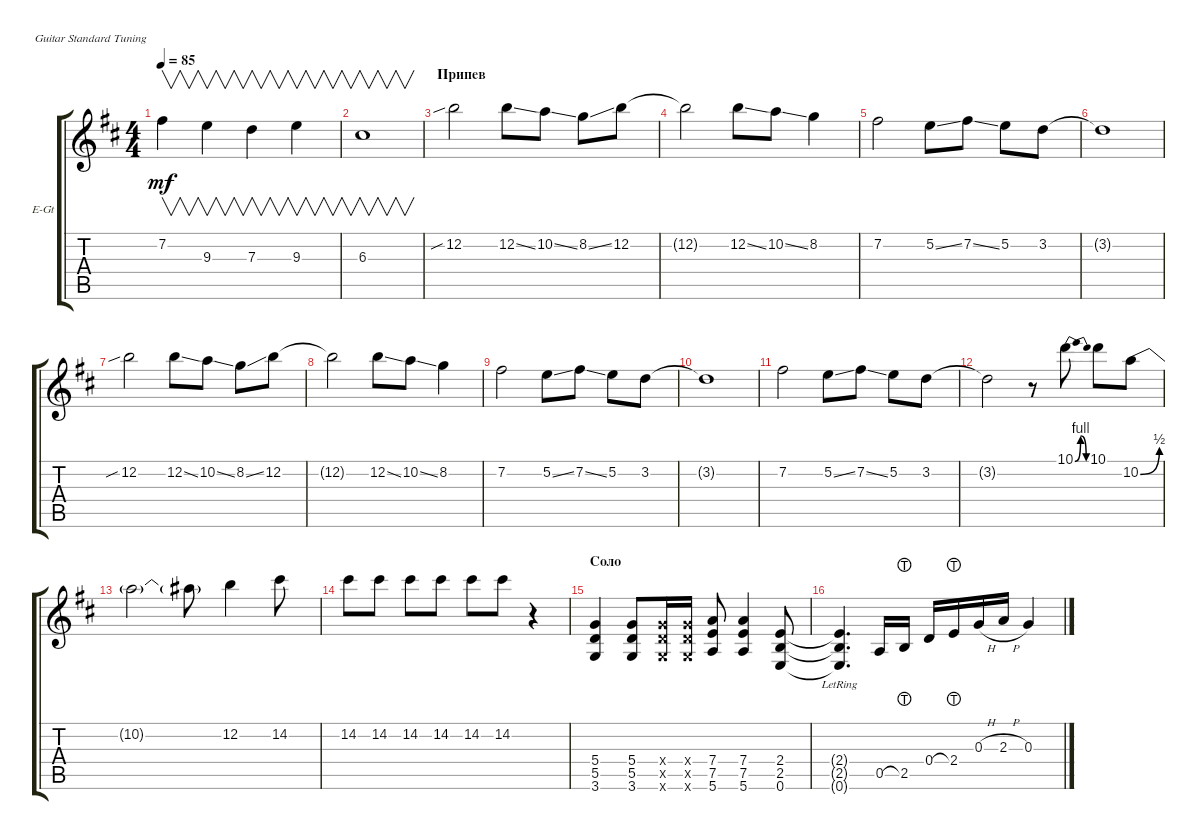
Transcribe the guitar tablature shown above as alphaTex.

\defaultSystemsLayout 4
\bracketExtendMode groupsimilarinstruments
\firstSystemTrackNameOrientation horizontal
\otherSystemsTrackNameOrientation horizontal
\track ("Electric Guitar" "E-Gt") {instrument overdrivenguitar}
\staff {score tabs}
\tuning (E4 B3 G3 D3 A2 E2)
\ts (4 4)
\tempo 85
\clef g2
\scale
0.333333
\ks bminor
7.2.4{v dy mf} 9.3.4{v} 7.3.4{v} 9.3.4{v} |
\scale
0.333333 6.3.1{v} |
\section ("" "Припев")
\scale
0.333333 12.2{sib}.2 12.2{ss}.8 10.2{ss}.8 8.2{ss}.8 12.2.8 |
\scale
0.333333 12.2{t}.2 12.2{ss}.8 10.2{ss}.8 8.2.4 |
\scale
0.333333 7.2.2 5.2{ss}.8 7.2{ss}.8 5.2.8 3.2.8 |
\scale
0.333333 3.2{t}.1 |
\scale
0.333333 12.2{sib}.2 12.2{ss}.8 10.2{ss}.8 8.2{ss}.8 12.2.8 |
\scale
0.333333 12.2{t}.2 12.2{ss}.8 10.2{ss}.8 8.2.4 |
\scale
0.333333 7.2.2 5.2{ss}.8 7.2{ss}.8 5.2.8 3.2.8 |
\scale
0.333333 3.2{t}.1 |
\scale
0.333333 7.2.2 5.2{ss}.8 7.2{ss}.8 5.2.8 3.2.8 |
\scale
0.333333 3.2{t}.2 r.8 10.1{be (bendrelease 0 0 10.2 4 34.8 4 59.4 0)}.8 10.1.8 10.2{be (bend 0 0 4.2 2)}.8 |
10.2{t}.2 10.2{t}.8 12.2.4 14.2.8 |
14.2.8 14.2.8 14.2.8 14.2.8 14.2.8 14.2.8 r.4 |
\section ("" "Соло")
\scale
0.333333 (3.6 5.5 5.4).4 (3.6 5.5 5.4).8 (3.6{x} 5.5{x} 5.4{x}).16 (3.6{x} 5.5{x} 5.4{x}).16 (5.6 7.5 7.4).8 (5.6 7.5 7.4).4 (0.6 2.5 2.4).8 |
\scale
0.333333 (0.6{lr t} 2.5{lr t} 2.4{lr t}).4{d} 0.5.16 2.5{lht}.16 0.4.16 2.4{lht}.16 0.3{h}.16 2.3{h}.16 0.3.4
